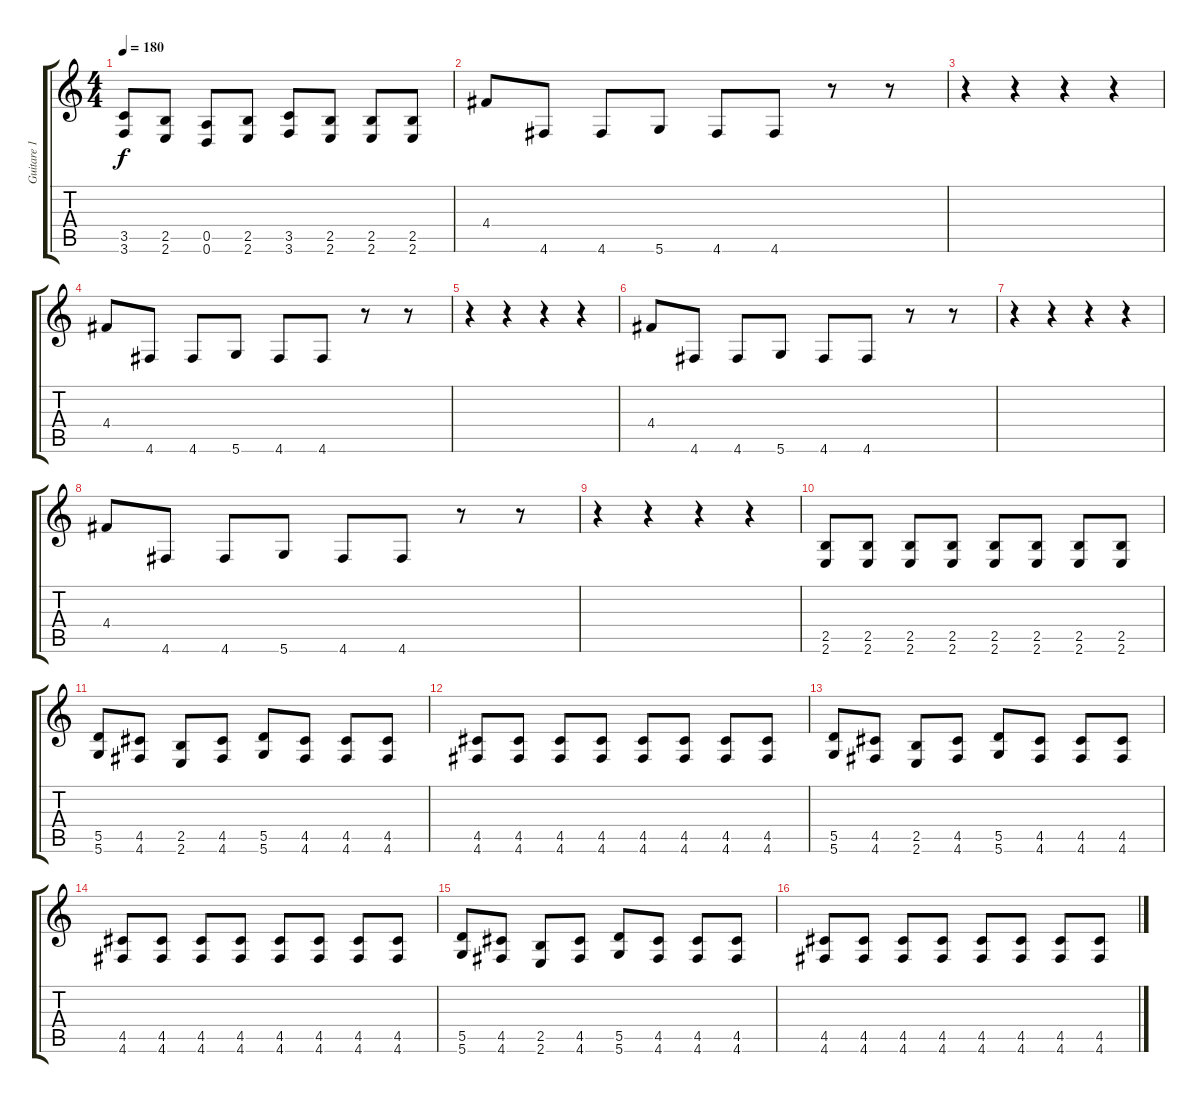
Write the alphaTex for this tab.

\track ("Guitare 1" "Guitare 1") {instrument distortionguitar}
\staff {score tabs}
\tuning (E4 B3 G3 D3 A2 D2) {hide}
\ts (4 4)
\tempo 180
\clef g2
\ks c
(3.5 3.6).8{dy f} (2.5 2.6).8 (0.5 0.6).8 (2.5 2.6).8 (3.5 3.6).8 (2.5 2.6).8 (2.5 2.6).8 (2.5 2.6).8 |
4.4.8 4.6.8 4.6.8 5.6.8 4.6.8 4.6.8 r.8 r.8 |
r.4 r.4 r.4 r.4 |
4.4.8 4.6.8 4.6.8 5.6.8 4.6.8 4.6.8 r.8 r.8 |
r.4 r.4 r.4 r.4 |
4.4.8 4.6.8 4.6.8 5.6.8 4.6.8 4.6.8 r.8 r.8 |
r.4 r.4 r.4 r.4 |
4.4.8 4.6.8 4.6.8 5.6.8 4.6.8 4.6.8 r.8 r.8 |
r.4 r.4 r.4 r.4 |
(2.5 2.6).8 (2.5 2.6).8 (2.5 2.6).8 (2.5 2.6).8 (2.5 2.6).8 (2.5 2.6).8 (2.5 2.6).8 (2.5 2.6).8 |
(5.5 5.6).8 (4.5 4.6).8 (2.5 2.6).8 (4.5 4.6).8 (5.5 5.6).8 (4.5 4.6).8 (4.5 4.6).8 (4.5 4.6).8 |
(4.5 4.6).8 (4.5 4.6).8 (4.5 4.6).8 (4.5 4.6).8 (4.5 4.6).8 (4.5 4.6).8 (4.5 4.6).8 (4.5 4.6).8 |
(5.5 5.6).8 (4.5 4.6).8 (2.5 2.6).8 (4.5 4.6).8 (5.5 5.6).8 (4.5 4.6).8 (4.5 4.6).8 (4.5 4.6).8 |
(4.5 4.6).8 (4.5 4.6).8 (4.5 4.6).8 (4.5 4.6).8 (4.5 4.6).8 (4.5 4.6).8 (4.5 4.6).8 (4.5 4.6).8 |
(5.5 5.6).8 (4.5 4.6).8 (2.5 2.6).8 (4.5 4.6).8 (5.5 5.6).8 (4.5 4.6).8 (4.5 4.6).8 (4.5 4.6).8 |
(4.5 4.6).8 (4.5 4.6).8 (4.5 4.6).8 (4.5 4.6).8 (4.5 4.6).8 (4.5 4.6).8 (4.5 4.6).8 (4.5 4.6).8
